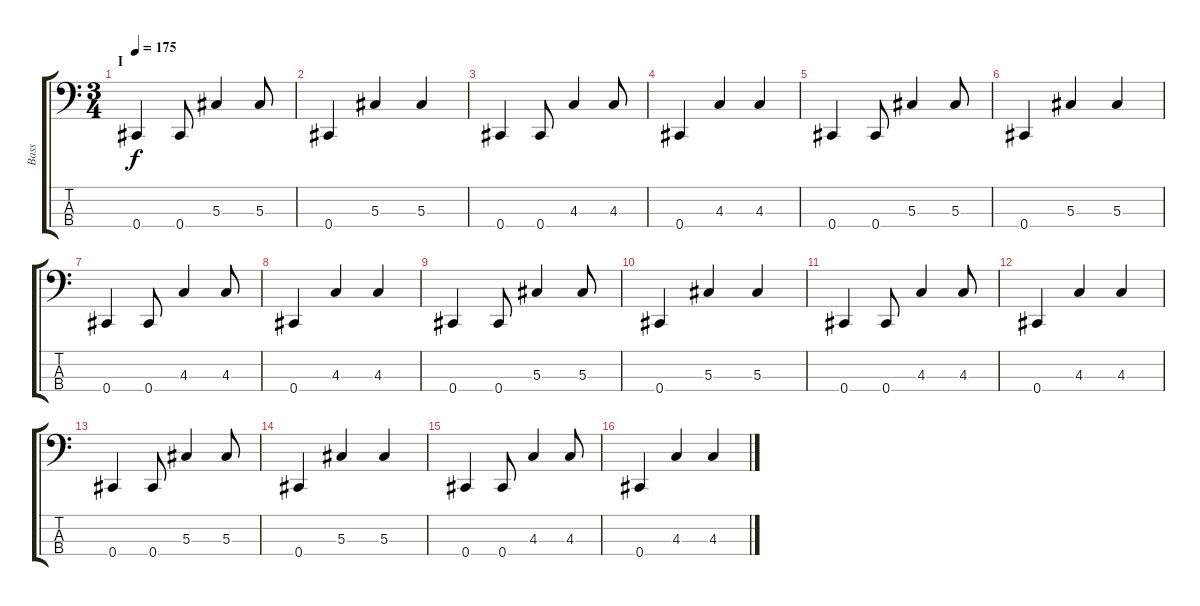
\track ("Bass" "Bass") {instrument electricbasspick}
\staff {score tabs}
\tuning (Gb2 Db2 Ab1 Db1) {hide}
\ts (3 4)
\section ("" "I")
\tempo 175
\clef f4
\ks c
0.4.4{dy f instrument electricbasspick} 0.4.8 5.3.4 5.3.8 |
0.4.4 5.3.4 5.3.4 |
0.4.4 0.4.8 4.3.4 4.3.8 |
0.4.4 4.3.4 4.3.4 |
0.4.4 0.4.8 5.3.4 5.3.8 |
0.4.4 5.3.4 5.3.4 |
0.4.4 0.4.8 4.3.4 4.3.8 |
0.4.4 4.3.4 4.3.4 |
0.4.4 0.4.8 5.3.4 5.3.8 |
0.4.4 5.3.4 5.3.4 |
0.4.4 0.4.8 4.3.4 4.3.8 |
0.4.4 4.3.4 4.3.4 |
0.4.4 0.4.8 5.3.4 5.3.8 |
0.4.4 5.3.4 5.3.4 |
0.4.4 0.4.8 4.3.4 4.3.8 |
0.4.4 4.3.4 4.3.4
